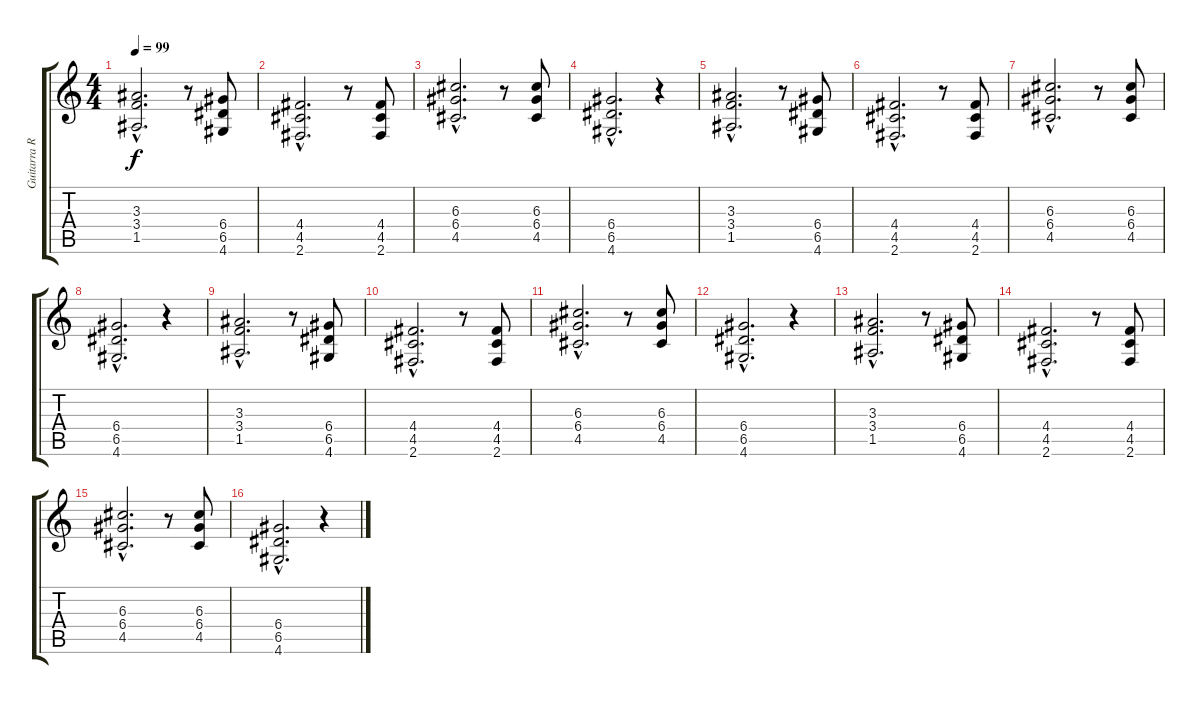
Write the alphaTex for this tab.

\track ("Guitarra Riff" "Guitarra R") {instrument overdrivenguitar}
\staff {score tabs}
\tuning (E4 B3 G3 D3 A2 E2) {hide}
\ts (4 4)
\tempo 99
\clef g2
\ks c
(3.3{hac} 3.4{hac} 1.5{hac}).2{d dy f} r.8 (6.4 6.5 4.6).8 |
(4.4{hac} 4.5{hac} 2.6{hac}).2{d} r.8 (4.4 4.5 2.6).8 |
(6.3{hac} 6.4{hac} 4.5{hac}).2{d} r.8 (6.3 6.4 4.5).8 |
(6.4{hac} 6.5{hac} 4.6{hac}).2{d} r.4 |
(3.3{hac} 3.4{hac} 1.5{hac}).2{d} r.8 (6.4 6.5 4.6).8 |
(4.4{hac} 4.5{hac} 2.6{hac}).2{d} r.8 (4.4 4.5 2.6).8 |
(6.3{hac} 6.4{hac} 4.5{hac}).2{d} r.8 (6.3 6.4 4.5).8 |
(6.4{hac} 6.5{hac} 4.6{hac}).2{d} r.4 |
(3.3{hac} 3.4{hac} 1.5{hac}).2{d} r.8 (6.4 6.5 4.6).8 |
(4.4{hac} 4.5{hac} 2.6{hac}).2{d} r.8 (4.4 4.5 2.6).8 |
(6.3{hac} 6.4{hac} 4.5{hac}).2{d} r.8 (6.3 6.4 4.5).8 |
(6.4{hac} 6.5{hac} 4.6{hac}).2{d} r.4 |
(3.3{hac} 3.4{hac} 1.5{hac}).2{d} r.8 (6.4 6.5 4.6).8 |
(4.4{hac} 4.5{hac} 2.6{hac}).2{d} r.8 (4.4 4.5 2.6).8 |
(6.3{hac} 6.4{hac} 4.5{hac}).2{d} r.8 (6.3 6.4 4.5).8 |
(6.4{hac} 6.5{hac} 4.6{hac}).2{d} r.4
